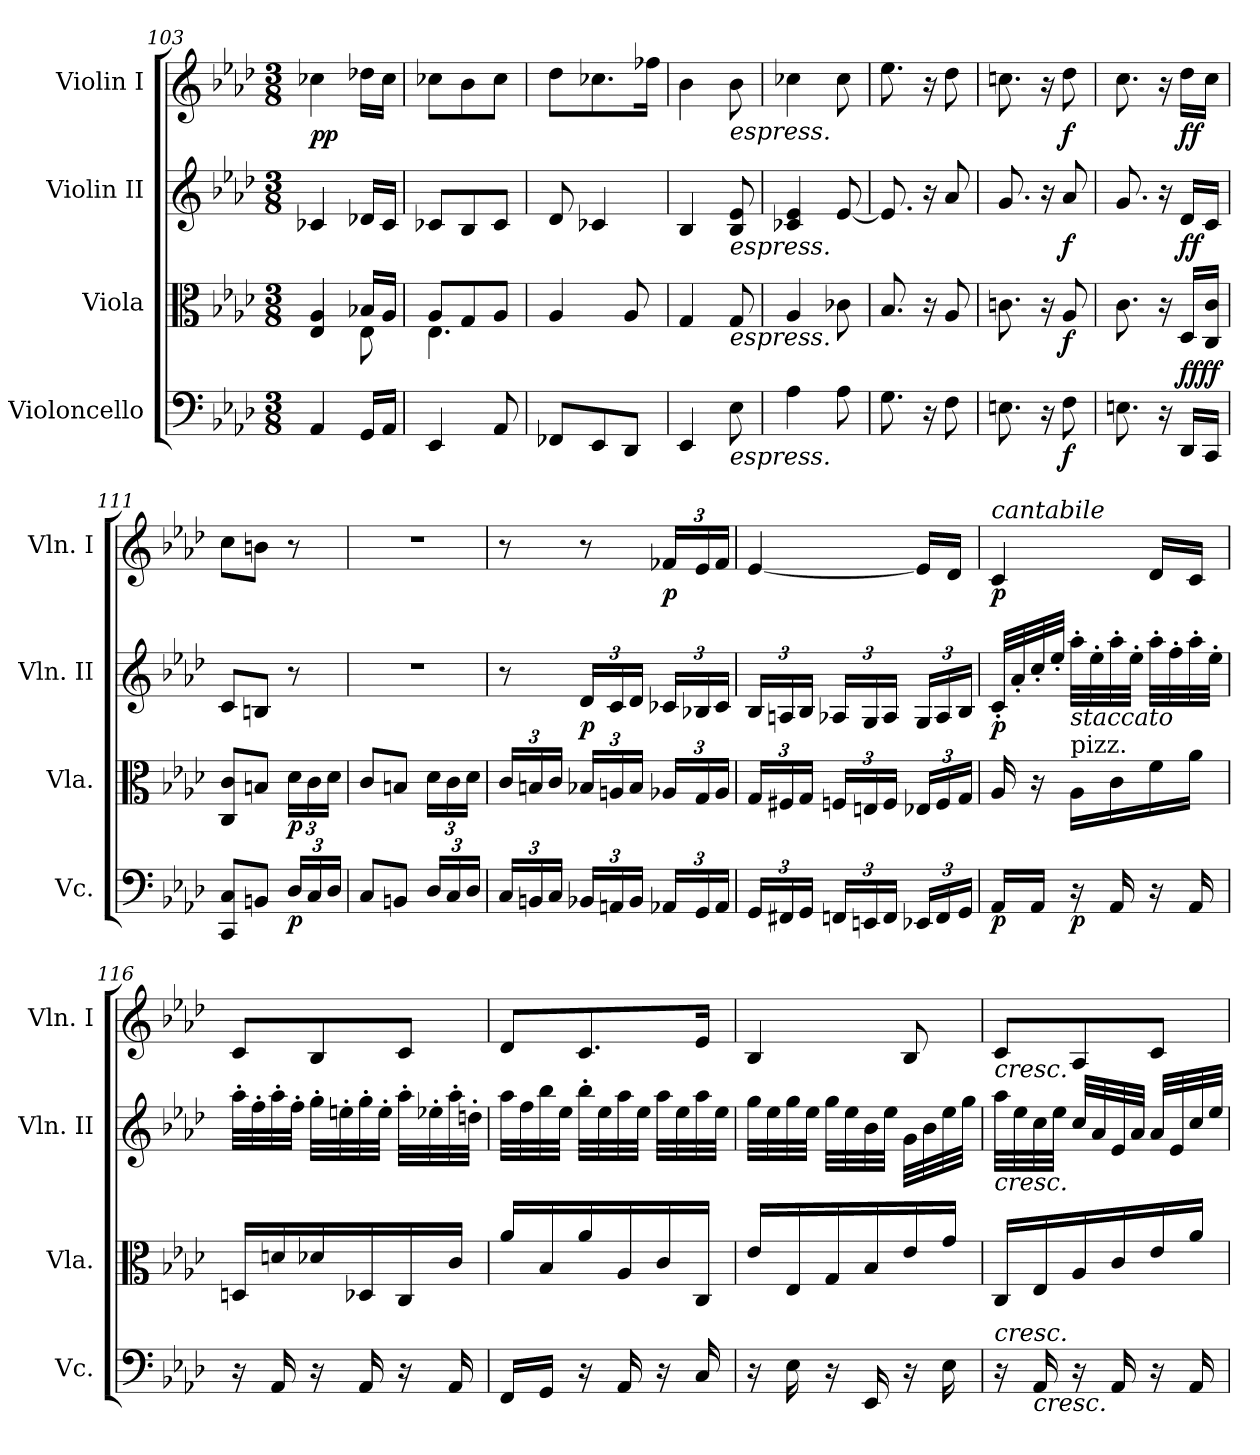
**kern	**dynam	**kern	**dynam	**kern	**dynam	**kern	**dynam
*part4	*part4	*part3	*part3	*part2	*part2	*part1	*part1
*staff4	*staff4	*staff3	*staff3	*staff2	*staff2	*staff1	*staff1
*I"Violoncello	*	*I"Viola	*	*I"Violin II	*	*I"Violin I	*
*I'Vc.	*	*I'Vla.	*	*I'Vln. II	*	*I'Vln. I	*
*clefF4	*	*clefC3	*	*clefG2	*	*clefG2	*
*k[b-e-a-d-]	*	*k[b-e-a-d-]	*	*k[b-e-a-d-]	*	*k[b-e-a-d-]	*
*A-:	*	*A-:	*	*A-:	*	*A-:	*
*M3/8	*	*M3/8	*	*M3/8	*	*M3/8	*
=103	=103	=103	=103	=103	=103	=103	=103
*	*	*^	*	*	*	*	*
!	!	!	!	!	!	!	!	!LO:DY:b
4AA-/	.	4E-/ 4A-/	4ryy	.	4c-X/	.	4cc-X\	pp
16GG/LL	.	16B-X/LL	8E-\	.	16d-X/LL	.	16dd-X\LL	.
16AA-/JJ	.	16A-/JJ	.	.	16c-/JJ	.	16cc-\JJ	.
=104	=104	=104	=104	=104	=104	=104	=104	=104
4EE-/	.	8A-/L	4.E-\	.	8c-X/L	.	8cc-X\L	.
.	.	8G/	.	.	8B-/	.	8b-\	.
8AA-/	.	8A-/J	.	.	8c-/J	.	8cc-\J	.
*	*	*v	*v	*	*	*	*	*
=105	=105	=105	=105	=105	=105	=105	=105
8FF-X/L	.	4A-/	.	8d-/	.	8dd-\L	.
8EE-/	.	.	.	4c-X/	.	8.cc-X\	.
8DD-/J	.	8A-/	.	.	.	.	.
.	.	.	.	.	.	16ff-X\Jk	.
=106	=106	=106	=106	=106	=106	=106	=106
4EE-/	.	4G/	.	4B-/	.	4b-\	.
!	!	!	!	!	!	!LO:TX:b:i:t=espress.	!
!	!	!	!	!LO:TX:b:i:t=espress.	!	!	!
!	!	!LO:TX:b:i:t=espress.	!	!	!	!	!
!LO:TX:b:i:t=espress.	!	!	!	!	!	!	!
8E-\	.	8G/	.	8B-/ 8e-/	.	8b-\	.
=107	=107	=107	=107	=107	=107	=107	=107
4A-\	.	4A-/	.	4c-X/ 4e-/	.	4cc-X\	.
8A-\	.	8c-X\	.	[8e-/	.	8cc-\	.
=108	=108	=108	=108	=108	=108	=108	=108
8.G\	.	8.B-/	.	8.e-/]	.	8.ee-\	.
16r	.	16r	.	16r	.	16r	.
8F\	.	8A-/	.	8a-/	.	8dd-\	.
=109	=109	=109	=109	=109	=109	=109	=109
8.En\	.	8.cn\	.	8.g/	.	8.ccn\	.
16r	.	16r	.	16r	.	16r	.
!	!LO:DY:b	!	!LO:DY:b	!	!LO:DY:b	!	!LO:DY:b
8F\	f	8A-/	f	8a-/	f	8dd-\	f
=110	=110	=110	=110	=110	=110	=110	=110
8.En\	.	8.c\	.	8.g/	.	8.cc\	.
16r	.	16r	.	16r	.	16r	.
!	!LO:DY:b	!	!	!	!	!	!
!	!LO:DY:n=1:a	!	!	!	!LO:DY:b	!	!LO:DY:b
16DD-/LL	ff ff	16D-/LL	.	16d-/LL	ff	16dd-\LL	ff
16CC/JJ	.	16C/ 16c/JJ	.	16c/JJ	.	16cc\JJ	.
=111	=111	=111	=111	=111	=111	=111	=111
8CC/ 8C/L	.	8C/ 8c/L	.	8c/L	.	8cc\L	.
8BBn/J	.	8Bn/J	.	8Bn/J	.	8bn\J	.
*Xbrackettup	*	*Xbrackettup	*	*	*	*	*
!	!LO:DY:b	!	!LO:DY:b	!	!	!	!
24D-/LL	p	24d-\LL	p	8r	.	8r	.
24C/	.	24c\	.	.	.	.	.
24D-/JJ	.	24d-\JJ	.	.	.	.	.
=112	=112	=112	=112	=112	=112	=112	=112
8C/L	.	8c/L	.	4.r	.	4.r	.
8BBn/J	.	8Bn/J	.	.	.	.	.
24D-/LL	.	24d-\LL	.	.	.	.	.
24C/	.	24c\	.	.	.	.	.
24D-/JJ	.	24d-\JJ	.	.	.	.	.
=113	=113	=113	=113	=113	=113	=113	=113
24C/LL	.	24c/LL	.	8r	.	8r	.
24BBn/	.	24Bn/	.	.	.	.	.
24C/JJ	.	24c/JJ	.	.	.	.	.
*	*	*	*	*Xbrackettup	*	*	*
!	!	!	!	!	!LO:DY:b	!	!
24BB-X/LL	.	24B-X/LL	.	24d-/LL	p	8r	.
24AAn/	.	24An/	.	24c/	.	.	.
24BB-/JJ	.	24B-/JJ	.	24d-/JJ	.	.	.
*	*	*	*	*	*	*Xbrackettup	*
!	!	!	!	!	!	!	!LO:DY:b
24AA-X/LL	.	24A-X/LL	.	24c-X/LL	.	24f-X/LL	p
24GG/	.	24G/	.	24B-X/	.	24e-/	.
24AA-/JJ	.	24A-/JJ	.	24c-/JJ	.	24f-/JJ	.
=114	=114	=114	=114	=114	=114	=114	=114
24GG/LL	.	24G/LL	.	24B-/LL	.	[4e-/	.
24FF#X/	.	24F#X/	.	24An/	.	.	.
24GG/JJ	.	24G/JJ	.	24B-/JJ	.	.	.
24FFn/LL	.	24Fn/LL	.	24A-X/LL	.	.	.
24EEn/	.	24En/	.	24G/	.	.	.
24FF/JJ	.	24F/JJ	.	24A-/JJ	.	.	.
24EE-X/LL	.	24E-X/LL	.	24G/LL	.	16e-/LL]	.
24FF/	.	24F/	.	24A-/	.	.	.
.	.	.	.	.	.	16d-/JJ	.
24GG/JJ	.	24G/JJ	.	24B-/JJ	.	.	.
=115	=115	=115	=115	=115	=115	=115	=115
!	!	!	!	!	!	!LO:TX:a:i:t=cantabile	!
!	!LO:DY:b	!	!	!	!LO:DY:b	!	!LO:DY:b
16AA-/LL	p	16A-/	.	32c'/LLL	p	4c/	p
.	.	.	.	32a-'/	.	.	.
16AA-/JJ	.	16r	.	32cc'/	.	.	.
.	.	.	.	32ee-'/JJJ	.	.	.
!	!	!	!	!LO:TX:b:i:t=staccato	!	!	!
!	!	!LO:TX:a:t=pizz.	!	!	!	!	!
!	!LO:DY:b	!	!	!	!	!	!
16r	p	16A-\LL	.	32aa-'\LLL	.	.	.
.	.	.	.	32ee-'\	.	.	.
16AA-/	.	16c\	.	32aa-'\	.	.	.
.	.	.	.	32ee-'\JJJ	.	.	.
16r	.	16f\	.	32aa-'\LLL	.	16d-/LL	.
.	.	.	.	32ff'\	.	.	.
16AA-/	.	16a-\JJ	.	32aa-'\	.	16c/JJ	.
.	.	.	.	32ee-'\JJJ	.	.	.
=116	=116	=116	=116	=116	=116	=116	=116
16r	.	16Dn/LL	.	32aa-'\LLL	.	8c/L	.
.	.	.	.	32ff'\	.	.	.
16AA-/	.	16dn/	.	32aa-'\	.	.	.
.	.	.	.	32ff'\JJJ	.	.	.
16r	.	16d-X/	.	32gg'\LLL	.	8B-/	.
.	.	.	.	32een'\	.	.	.
16AA-/	.	16D-X/	.	32gg'\	.	.	.
.	.	.	.	32ee'\JJJ	.	.	.
16r	.	16C/	.	32aa-'\LLL	.	8c/J	.
.	.	.	.	32ee-X'\	.	.	.
16AA-/	.	16c/JJ	.	32aa-'\	.	.	.
.	.	.	.	32ddn'\JJJ	.	.	.
=117	=117	=117	=117	=117	=117	=117	=117
16FF/LL	.	16a-/LL	.	32aa-\LLL	.	8d-/L	.
.	.	.	.	32ff\	.	.	.
16GG/JJ	.	16B-/	.	32bb-\	.	.	.
.	.	.	.	32ee-\JJJ	.	.	.
16r	.	16a-/	.	32bb-'\LLL	.	8.c/	.
.	.	.	.	32ee-\	.	.	.
16AA-/	.	16A-/	.	32aa-\	.	.	.
.	.	.	.	32ee-\JJJ	.	.	.
16r	.	16c/	.	32aa-\LLL	.	.	.
.	.	.	.	32ee-\	.	.	.
16C/	.	16C/JJ	.	32aa-\	.	16e-/Jk	.
.	.	.	.	32ee-\JJJ	.	.	.
=118	=118	=118	=118	=118	=118	=118	=118
16r	.	16e-/LL	.	32gg\LLL	.	4B-/	.
.	.	.	.	32ee-\	.	.	.
16E-\	.	16E-/	.	32gg\	.	.	.
.	.	.	.	32ee-\JJJ	.	.	.
16r	.	16G/	.	32gg\LLL	.	.	.
.	.	.	.	32ee-\	.	.	.
16EE-/	.	16B-/	.	32b-\	.	.	.
.	.	.	.	32ee-\JJJ	.	.	.
16r	.	16e-/	.	32g\LLL	.	8B-/	.
.	.	.	.	32b-\	.	.	.
16E-\	.	16g/JJ	.	32ee-\	.	.	.
.	.	.	.	32gg\JJJ	.	.	.
=119	=119	=119	=119	=119	=119	=119	=119
!	!	!	!	!	!	!LO:TX:b:i:t=cresc.	!
!	!	!	!	!LO:TX:b:i:t=cresc.	!	!	!
!LO:TX:a:i:t=cresc.	!	!	!	!	!	!	!
16r	.	16C/LL	.	32aa-\LLL	.	8c/L	.
.	.	.	.	32ee-\	.	.	.
!LO:TX:b:i:t=cresc.	!	!	!	!	!	!	!
16AA-/	.	16E-/	.	32cc\	.	.	.
.	.	.	.	32ee-\JJJ	.	.	.
16r	.	16A-/	.	32cc/LLL	.	8A-/	.
.	.	.	.	32a-/	.	.	.
16AA-/	.	16c/	.	32e-/	.	.	.
.	.	.	.	32a-/JJJ	.	.	.
16r	.	16e-/	.	32a-/LLL	.	8c/J	.
.	.	.	.	32e-/	.	.	.
16AA-/	.	16a-/JJ	.	32cc/	.	.	.
.	.	.	.	32ee-/JJJ	.	.	.
=	=	=	=	=	=	=	=
*-	*-	*-	*-	*-	*-	*-	*-
